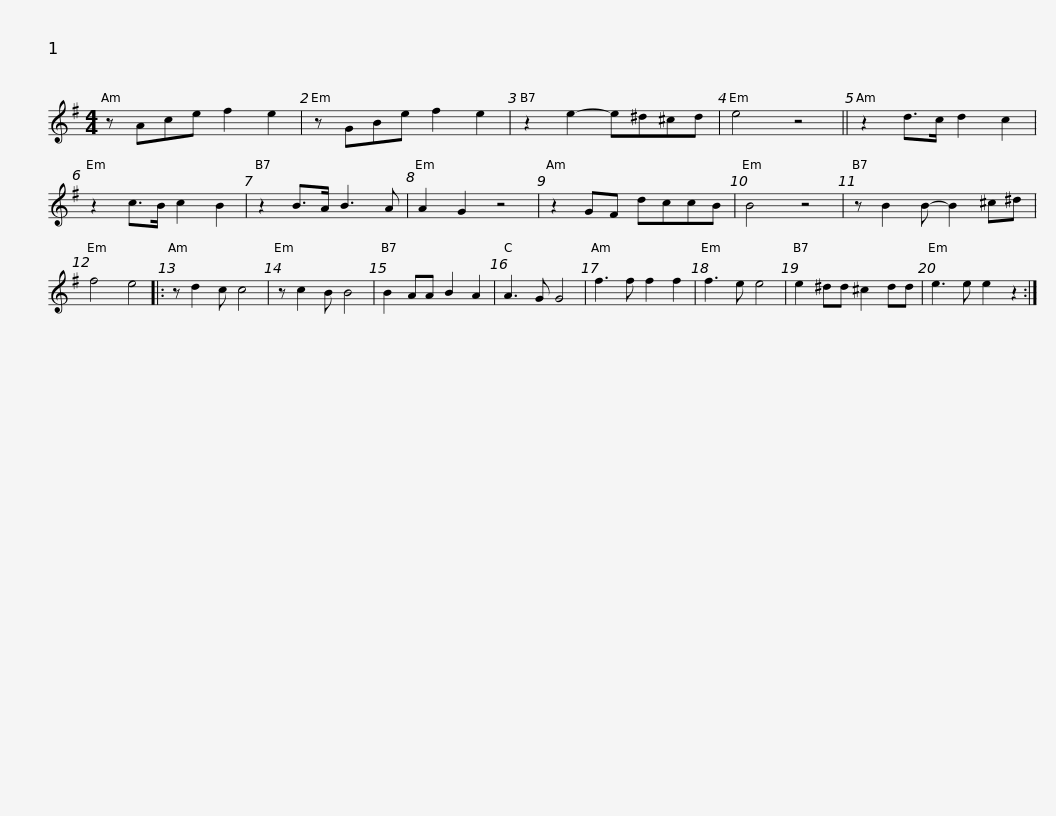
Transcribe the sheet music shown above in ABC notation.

X:1
L:1/8
M:4/4
I:linebreak $
K:Emin
V:1 treble
V:1
 z Ace f2 e2 | z GBe f2 e2 | z2 e2- e^d^cd | e4 z4 || z2 d>c d2 c2 | %5
 z2 c>B c2 B2 | z2 B>A B3 A |$ A2 G2 z4 | z2 GF dccB | B4 z4 | %10
 z B2 B- B2 ^c^d | f4 e4 |: z d2 c c4 | z c2 B B4 | B2 AA B2 A2 | %15
 A3 G G4 |$ f3 f f2 f2 | f3 e e4 | e2 ^dd ^c2 dd | e3 e e2 z2 :| %20
